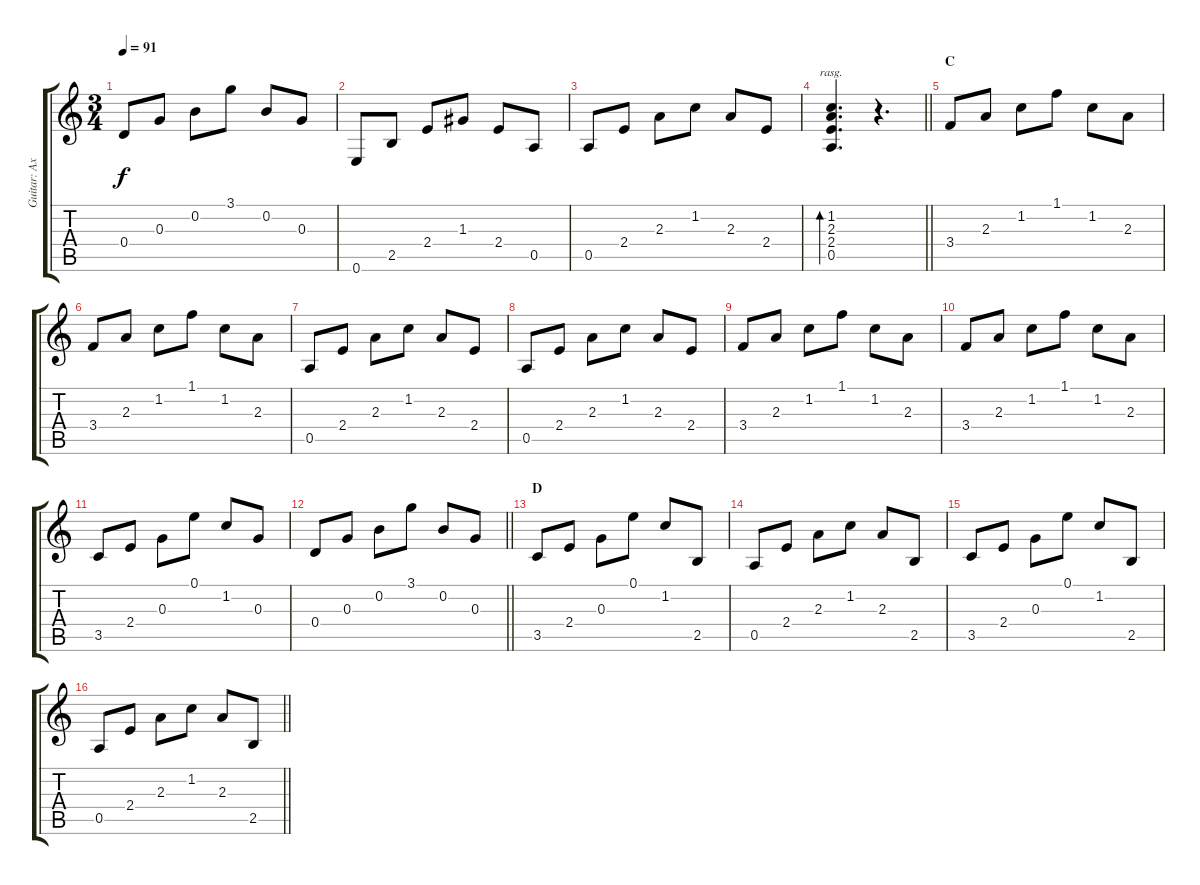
\track ("Guitar: Axel" "Guitar: Ax") {instrument acousticguitarsteel}
\staff {score tabs}
\tuning (E4 B3 G3 D3 A2 E2) {hide}
\ts (3 4)
\tempo 91
\clef g2
\ks c
0.4.8{dy f} 0.3.8 0.2.8 3.1.8 0.2.8 0.3.8 |
0.6.8 2.5.8 2.4.8 1.3.8 2.4.8 0.5.8 |
0.5.8 2.4.8 2.3.8 1.2.8 2.3.8 2.4.8 |
\barLineRight lightlight
(1.2 2.3 2.4 0.5).4{d bd 480 rasg ii} r.4{d} |
\section ("" "C")
3.4.8 2.3.8 1.2.8 1.1.8 1.2.8 2.3.8 |
3.4.8 2.3.8 1.2.8 1.1.8 1.2.8 2.3.8 |
0.5.8 2.4.8 2.3.8 1.2.8 2.3.8 2.4.8 |
0.5.8 2.4.8 2.3.8 1.2.8 2.3.8 2.4.8 |
3.4.8 2.3.8 1.2.8 1.1.8 1.2.8 2.3.8 |
3.4.8 2.3.8 1.2.8 1.1.8 1.2.8 2.3.8 |
3.5.8 2.4.8 0.3.8 0.1.8 1.2.8 0.3.8 |
\barLineRight lightlight
0.4.8 0.3.8 0.2.8 3.1.8 0.2.8 0.3.8 |
\section ("" "D")
3.5.8 2.4.8 0.3.8 0.1.8 1.2.8 2.5.8 |
0.5.8 2.4.8 2.3.8 1.2.8 2.3.8 2.5.8 |
3.5.8 2.4.8 0.3.8 0.1.8 1.2.8 2.5.8 |
\barLineRight lightlight
0.5.8 2.4.8 2.3.8 1.2.8 2.3.8 2.5.8
